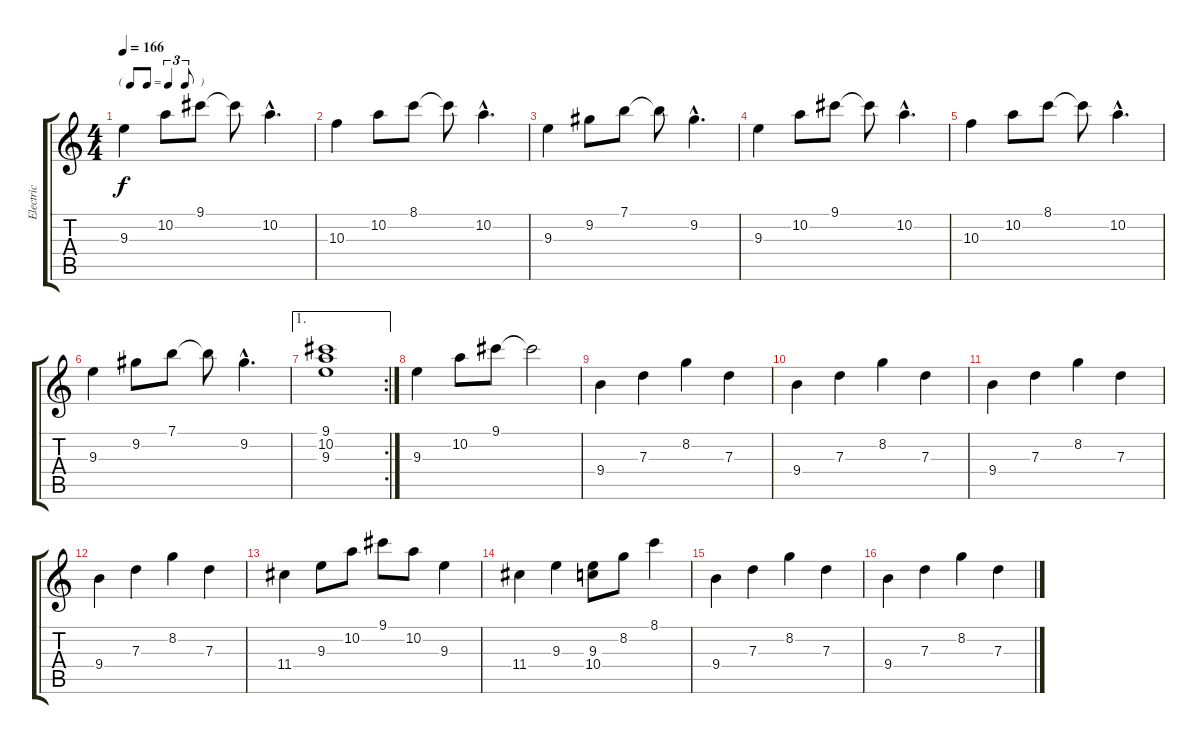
\track ("Electric" "Electric") {instrument electricguitarclean}
\staff {score tabs}
\tuning (E4 B3 G3 D3 A2 E2) {hide}
\ts (4 4)
\tf triplet8th
\tempo 166
\clef g2
\ks c
9.3.4{dy f} 10.2.8 9.1.8 9.1{t}.8 10.2{hac}.4{d} |
10.3.4 10.2.8 8.1.8 8.1{t}.8 10.2{hac}.4{d} |
9.3.4 9.2.8 7.1.8 7.1{t}.8 9.2{hac}.4{d} |
9.3.4 10.2.8 9.1.8 9.1{t}.8 10.2{hac}.4{d} |
10.3.4 10.2.8 8.1.8 8.1{t}.8 10.2{hac}.4{d} |
9.3.4 9.2.8 7.1.8 7.1{t}.8 9.2{hac}.4{d} |
\ae 1
\rc 2
(9.1 10.2 9.3).1 |
9.3.4 10.2.8 9.1.8 9.1{t}.2 |
9.4.4 7.3.4 8.2.4 7.3.4 |
9.4.4 7.3.4 8.2.4 7.3.4 |
9.4.4 7.3.4 8.2.4 7.3.4 |
9.4.4 7.3.4 8.2.4 7.3.4 |
11.4.4 9.3.8 10.2.8 9.1.8 10.2.8 9.3.4 |
11.4.4 9.3.4 (9.3 10.4).8 8.2.8 8.1.4 |
9.4.4 7.3.4 8.2.4 7.3.4 |
9.4.4 7.3.4 8.2.4 7.3.4
